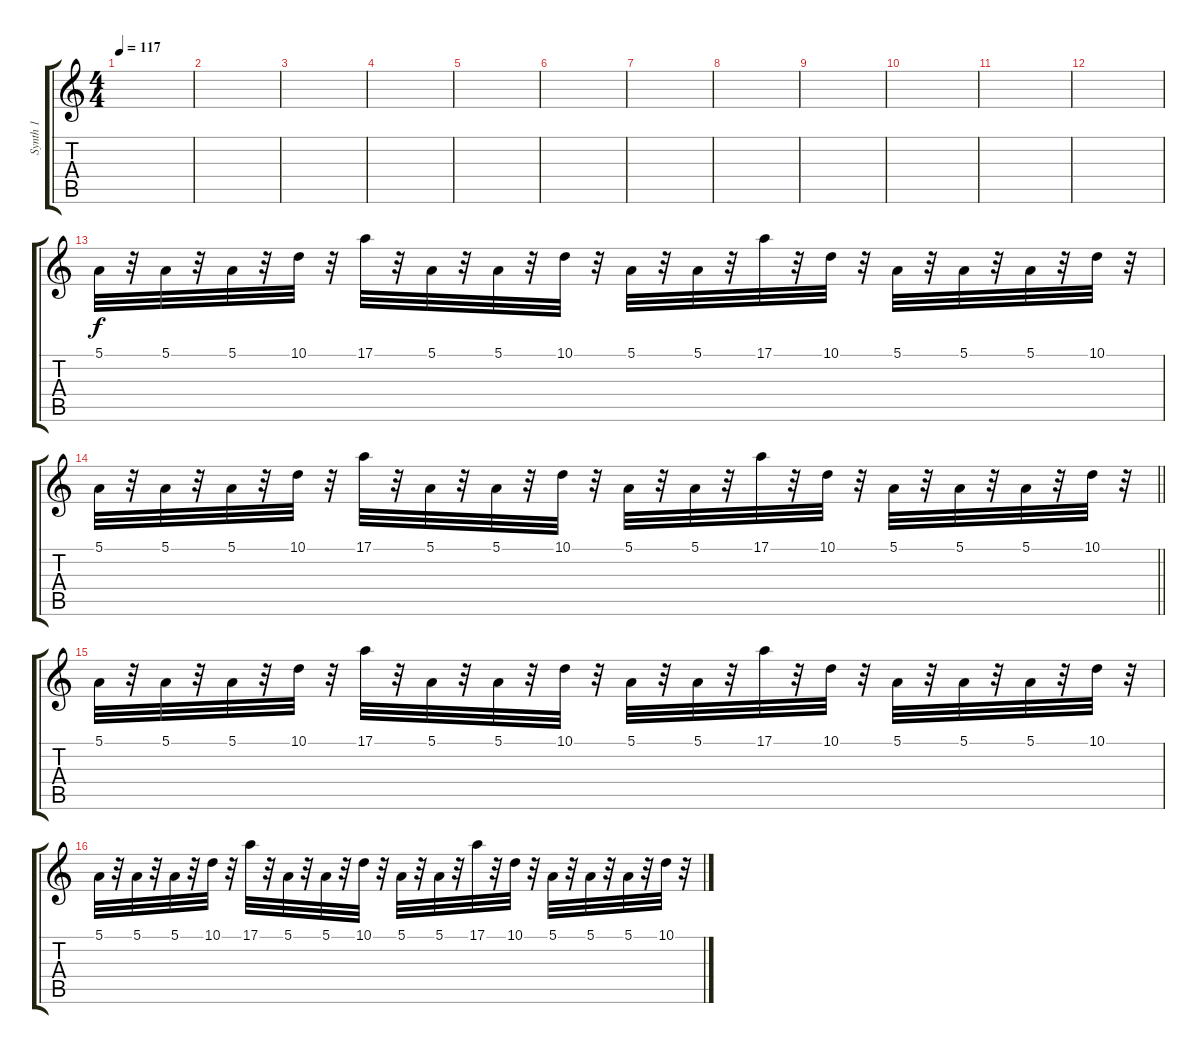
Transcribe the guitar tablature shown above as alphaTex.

\track ("Synth 1" "Synth 1") {instrument lead2sawtooth}
\staff {score tabs}
\tuning (E4 B3 G3 D3 A2 E2) {hide}
\ts (4 4)
\tempo 117
\clef g2
\ks c
|
|
|
|
|
|
|
|
|
|
|
|
5.1.32 r.32 5.1.32 r.32 5.1.32 r.32 10.1.32 r.32 17.1.32 r.32 5.1.32 r.32 5.1.32 r.32 10.1.32 r.32 5.1.32 r.32 5.1.32 r.32 17.1.32 r.32 10.1.32 r.32 5.1.32 r.32 5.1.32 r.32 5.1.32 r.32 10.1.32 r.32 |
\barLineRight lightlight
5.1.32 r.32 5.1.32 r.32 5.1.32 r.32 10.1.32 r.32 17.1.32 r.32 5.1.32 r.32 5.1.32 r.32 10.1.32 r.32 5.1.32 r.32 5.1.32 r.32 17.1.32 r.32 10.1.32 r.32 5.1.32 r.32 5.1.32 r.32 5.1.32 r.32 10.1.32 r.32 |
5.1.32 r.32 5.1.32 r.32 5.1.32 r.32 10.1.32 r.32 17.1.32 r.32 5.1.32 r.32 5.1.32 r.32 10.1.32 r.32 5.1.32 r.32 5.1.32 r.32 17.1.32 r.32 10.1.32 r.32 5.1.32 r.32 5.1.32 r.32 5.1.32 r.32 10.1.32 r.32 |
5.1.32 r.32 5.1.32 r.32 5.1.32 r.32 10.1.32 r.32 17.1.32 r.32 5.1.32 r.32 5.1.32 r.32 10.1.32 r.32 5.1.32 r.32 5.1.32 r.32 17.1.32 r.32 10.1.32 r.32 5.1.32 r.32 5.1.32 r.32 5.1.32 r.32 10.1.32 r.32
